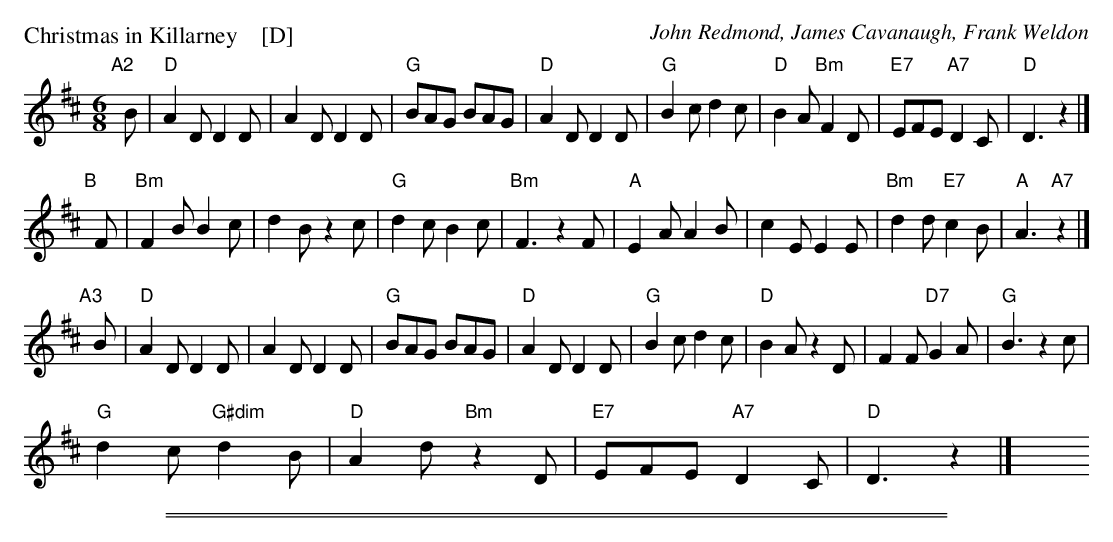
X:1
P: Christmas in Killarney    [D]
C: John Redmond, James Cavanaugh, Frank Weldon
M: 6/8
L: 1/8
K: D
"A2"[|] B |\
"D"A2D D2D | A2D D2D | "G"BAG BAG | "D"A2D D2D |\
"G"B2c d2c | "D"B2A "Bm"F2D | "E7"EFE "A7"D2C | "D"D3 z2 |]
"B"[|] F |\
"Bm"F2B B2c | d2B z2c | "G"d2c B2c | "Bm"F3 z2F |\
"A"E2A A2B | c2E E2E | "Bm"d2d "E7"c2B | "A"A3 "A7"z2 |]
"A3"[|] B |\
"D"A2D D2D | A2D D2D | "G"BAG BAG | "D"A2D D2D |\
"G"B2c d2c | "D"B2A z2D | F2F "D7"G2A | "G"B3 z2c |
"G"d2c "G#dim"d2B | "D"A2d "Bm"z2D | "E7"EFE "A7"D2C | "D"D3 z2 |]\
y6 y6 y6 y6 y6 y6 y6
